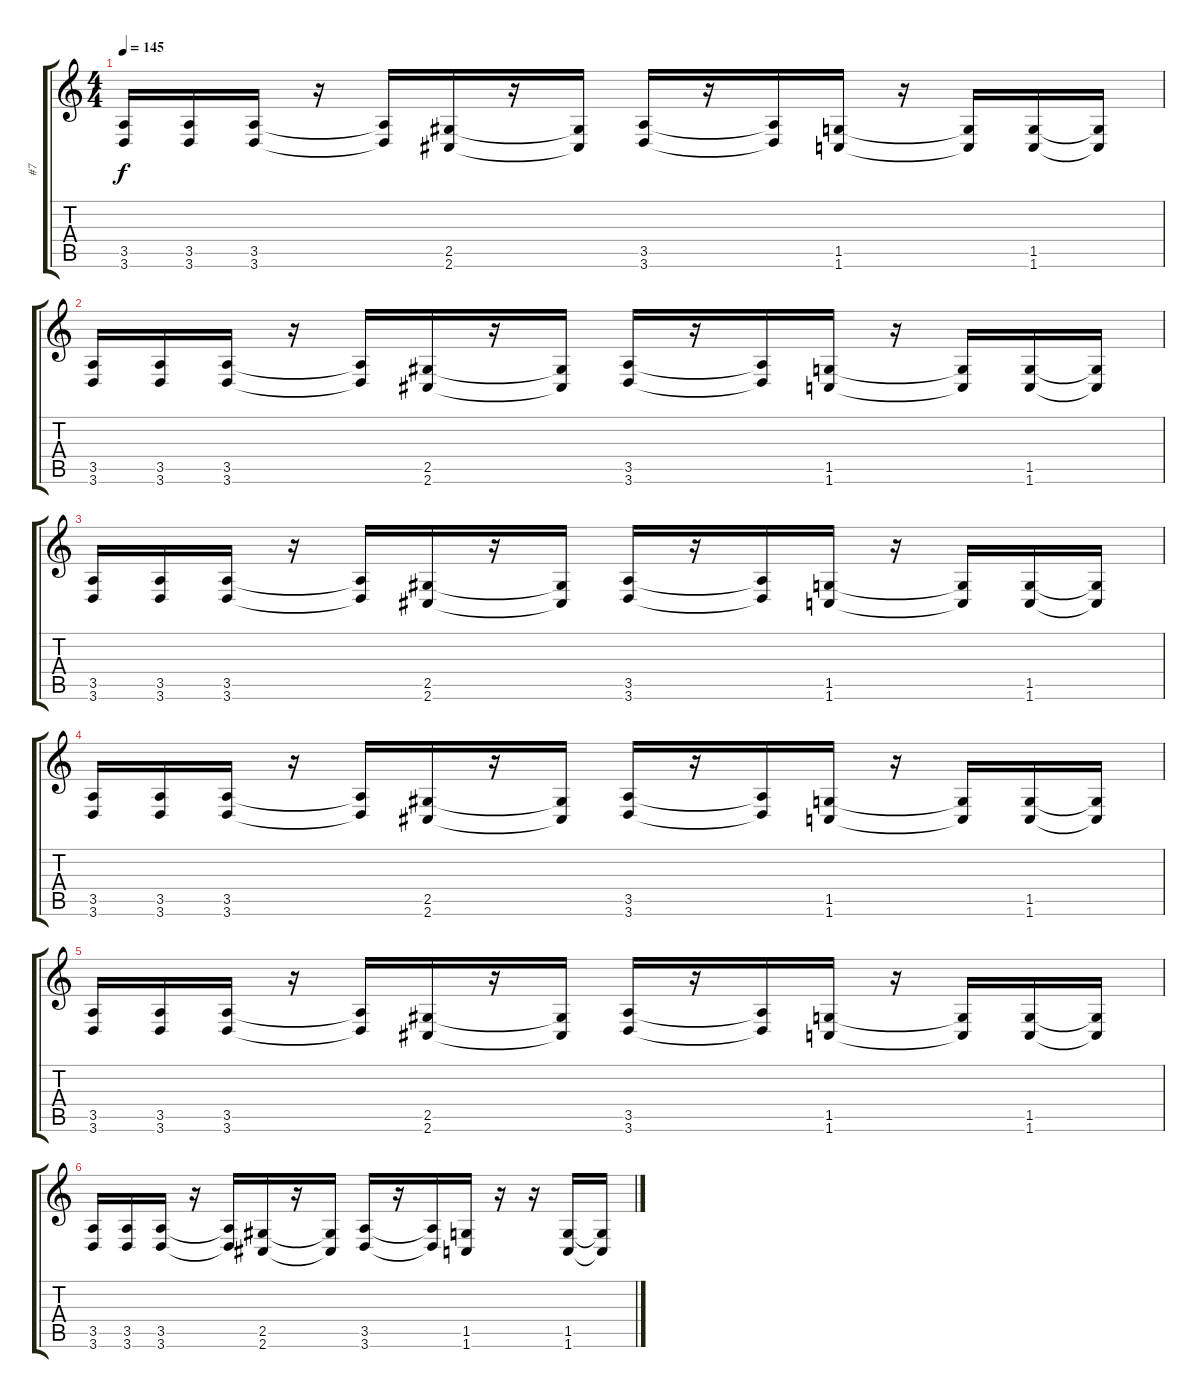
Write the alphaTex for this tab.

\track ("#7" "#7") {instrument overdrivenguitar}
\staff {score tabs}
\tuning (Db4 Ab3 E3 B2 Gb2 B1) {hide}
\ts (4 4)
\tempo 145
\clef g2
\ks c
(3.5 3.6).16{dy f} (3.5 3.6).16 (3.5 3.6).16 r.16 (3.5{t} 3.6{t}).16 (2.5 2.6).16 r.16 (2.5{t} 2.6{t}).16 (3.5 3.6).16 r.16 (3.5{t} 3.6{t}).16 (1.5 1.6).16 r.16 (1.5{t} 1.6{t}).16 (1.5 1.6).16 (1.5{t} 1.6{t}).16 |
(3.5 3.6).16 (3.5 3.6).16 (3.5 3.6).16 r.16 (3.5{t} 3.6{t}).16 (2.5 2.6).16 r.16 (2.5{t} 2.6{t}).16 (3.5 3.6).16 r.16 (3.5{t} 3.6{t}).16 (1.5 1.6).16 r.16 (1.5{t} 1.6{t}).16 (1.5 1.6).16 (1.5{t} 1.6{t}).16 |
(3.5 3.6).16 (3.5 3.6).16 (3.5 3.6).16 r.16 (3.5{t} 3.6{t}).16 (2.5 2.6).16 r.16 (2.5{t} 2.6{t}).16 (3.5 3.6).16 r.16 (3.5{t} 3.6{t}).16 (1.5 1.6).16 r.16 (1.5{t} 1.6{t}).16 (1.5 1.6).16 (1.5{t} 1.6{t}).16 |
(3.5 3.6).16 (3.5 3.6).16 (3.5 3.6).16 r.16 (3.5{t} 3.6{t}).16 (2.5 2.6).16 r.16 (2.5{t} 2.6{t}).16 (3.5 3.6).16 r.16 (3.5{t} 3.6{t}).16 (1.5 1.6).16 r.16 (1.5{t} 1.6{t}).16 (1.5 1.6).16 (1.5{t} 1.6{t}).16 |
(3.5 3.6).16 (3.5 3.6).16 (3.5 3.6).16 r.16 (3.5{t} 3.6{t}).16 (2.5 2.6).16 r.16 (2.5{t} 2.6{t}).16 (3.5 3.6).16 r.16 (3.5{t} 3.6{t}).16 (1.5 1.6).16 r.16 (1.5{t} 1.6{t}).16 (1.5 1.6).16 (1.5{t} 1.6{t}).16 |
(3.5 3.6).16 (3.5 3.6).16 (3.5 3.6).16 r.16 (3.5{t} 3.6{t}).16 (2.5 2.6).16 r.16 (2.5{t} 2.6{t}).16 (3.5 3.6).16 r.16 (3.5{t} 3.6{t}).16 (1.5 1.6).16 r.16 r.16 (1.5 1.6).16 (1.5{t} 1.6{t}).16
